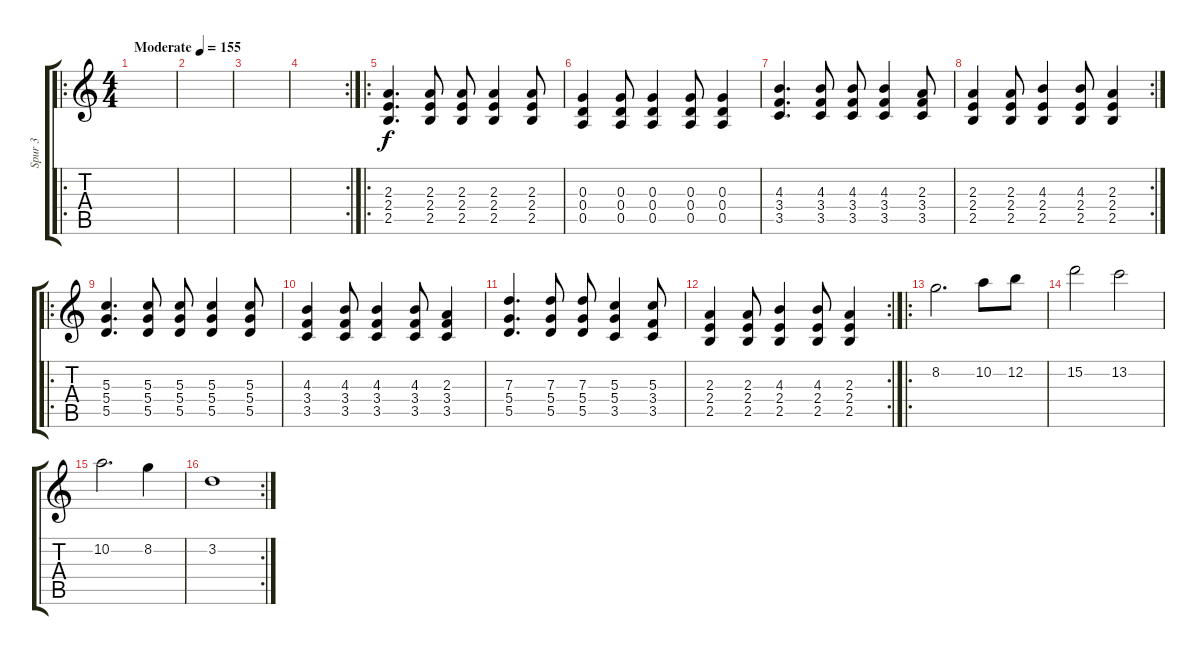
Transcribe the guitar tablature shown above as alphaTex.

\track ("Spur 3" "Spur 3") {instrument distortionguitar}
\staff {score tabs}
\tuning (E4 B3 G3 D3 A2 E2) {hide}
\ro
\ts (4 4)
\tempo (155 "Moderate")
\clef g2
\ks c
|
|
|
\rc 2
|
\ro
(2.3 2.4 2.5).4{d} (2.3 2.4 2.5).8 (2.3 2.4 2.5).8 (2.3 2.4 2.5).4 (2.3 2.4 2.5).8 |
(0.3 0.4 0.5).4 (0.3 0.4 0.5).8 (0.3 0.4 0.5).4 (0.3 0.4 0.5).8 (0.3 0.4 0.5).4 |
(4.3 3.4 3.5).4{d} (4.3 3.4 3.5).8 (4.3 3.4 3.5).8 (4.3 3.4 3.5).4 (2.3 3.4 3.5).8 |
\rc 2
(2.3 2.4 2.5).4 (2.3 2.4 2.5).8 (4.3 2.4 2.5).4 (4.3 2.4 2.5).8 (2.3 2.4 2.5).4 |
\ro
(5.3 5.4 5.5).4{d} (5.3 5.4 5.5).8 (5.3 5.4 5.5).8 (5.3 5.4 5.5).4 (5.3 5.4 5.5).8 |
(4.3 3.4 3.5).4 (4.3 3.4 3.5).8 (4.3 3.4 3.5).4 (4.3 3.4 3.5).8 (2.3 3.4 3.5).4 |
(7.3 5.4 5.5).4{d} (7.3 5.4 5.5).8 (7.3 5.4 5.5).8 (5.3 5.4 3.5).4 (5.3 3.4 3.5).8 |
\rc 2
(2.3 2.4 2.5).4 (2.3 2.4 2.5).8 (4.3 2.4 2.5).4 (4.3 2.4 2.5).8 (2.3 2.4 2.5).4 |
\ro
8.2.2{d} 10.2.8 12.2.8 |
15.2.2 13.2.2 |
10.2.2{d} 8.2.4 |
\rc 2
3.2.1
